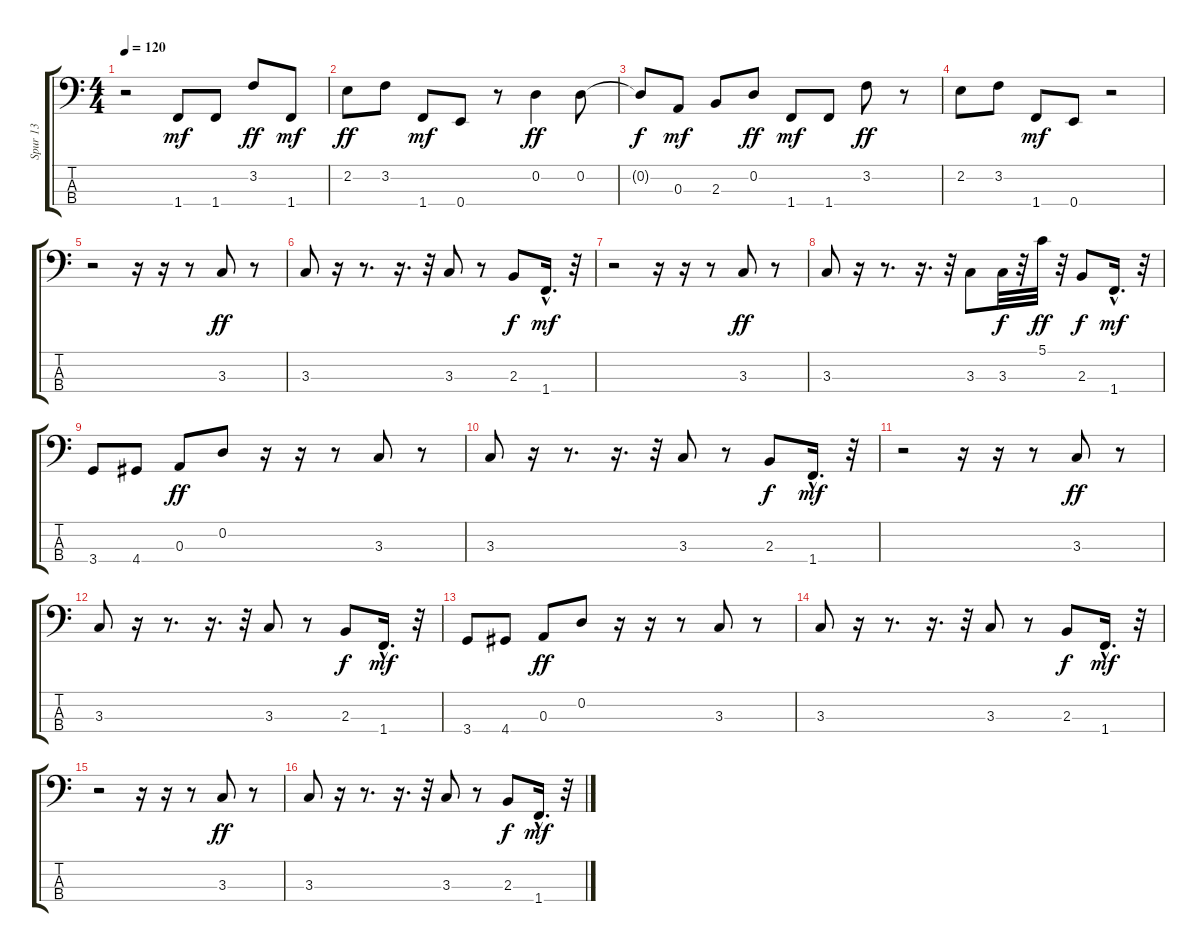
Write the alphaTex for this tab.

\track ("Spur 13" "Spur 13") {instrument slapbass1}
\staff {score tabs}
\tuning (G2 D2 A1 E1) {hide}
\ts (4 4)
\tempo 120
\clef f4
\ks c
r.2{dy mf} 1.4.8 1.4.8 3.2.8{dy ff} 1.4.8{dy mf} |
2.2.8{dy ff} 3.2.8 1.4.8{dy mf} 0.4.8 r.8 0.2.4{dy ff} 0.2.8 |
0.2{t}.8{dy f} 0.3.8{dy mf} 2.3.8 0.2.8{dy ff} 1.4.8{dy mf} 1.4.8 3.2.8{dy ff} r.8 |
2.2.8 3.2.8 1.4.8{dy mf} 0.4.8 r.2 |
r.2 r.16 r.16 r.8 3.3.8{dy ff} r.8 |
3.3.8 r.16 r.8{d} r.16{d} r.32 3.3.8 r.8 2.3.8{dy f} 1.4{hac}.16{d dy mf} r.32 |
r.2 r.16 r.16 r.8 3.3.8{dy ff} r.8 |
3.3.8 r.16 r.8{d} r.16{d} r.32 3.3.8 3.3.32{dy f} r.32 5.1.32{dy ff} r.32 2.3.8{dy f} 1.4{hac}.16{d dy mf} r.32 |
3.4.8 4.4.8 0.3.8{dy ff} 0.2.8 r.16 r.16 r.8 3.3.8 r.8 |
3.3.8 r.16 r.8{d} r.16{d} r.32 3.3.8 r.8 2.3.8{dy f} 1.4{hac}.16{d dy mf} r.32 |
r.2 r.16 r.16 r.8 3.3.8{dy ff} r.8 |
3.3.8 r.16 r.8{d} r.16{d} r.32 3.3.8 r.8 2.3.8{dy f} 1.4{hac}.16{d dy mf} r.32 |
3.4.8 4.4.8 0.3.8{dy ff} 0.2.8 r.16 r.16 r.8 3.3.8 r.8 |
3.3.8 r.16 r.8{d} r.16{d} r.32 3.3.8 r.8 2.3.8{dy f} 1.4{hac}.16{d dy mf} r.32 |
r.2 r.16 r.16 r.8 3.3.8{dy ff} r.8 |
3.3.8 r.16 r.8{d} r.16{d} r.32 3.3.8 r.8 2.3.8{dy f} 1.4{hac}.16{d dy mf} r.32
